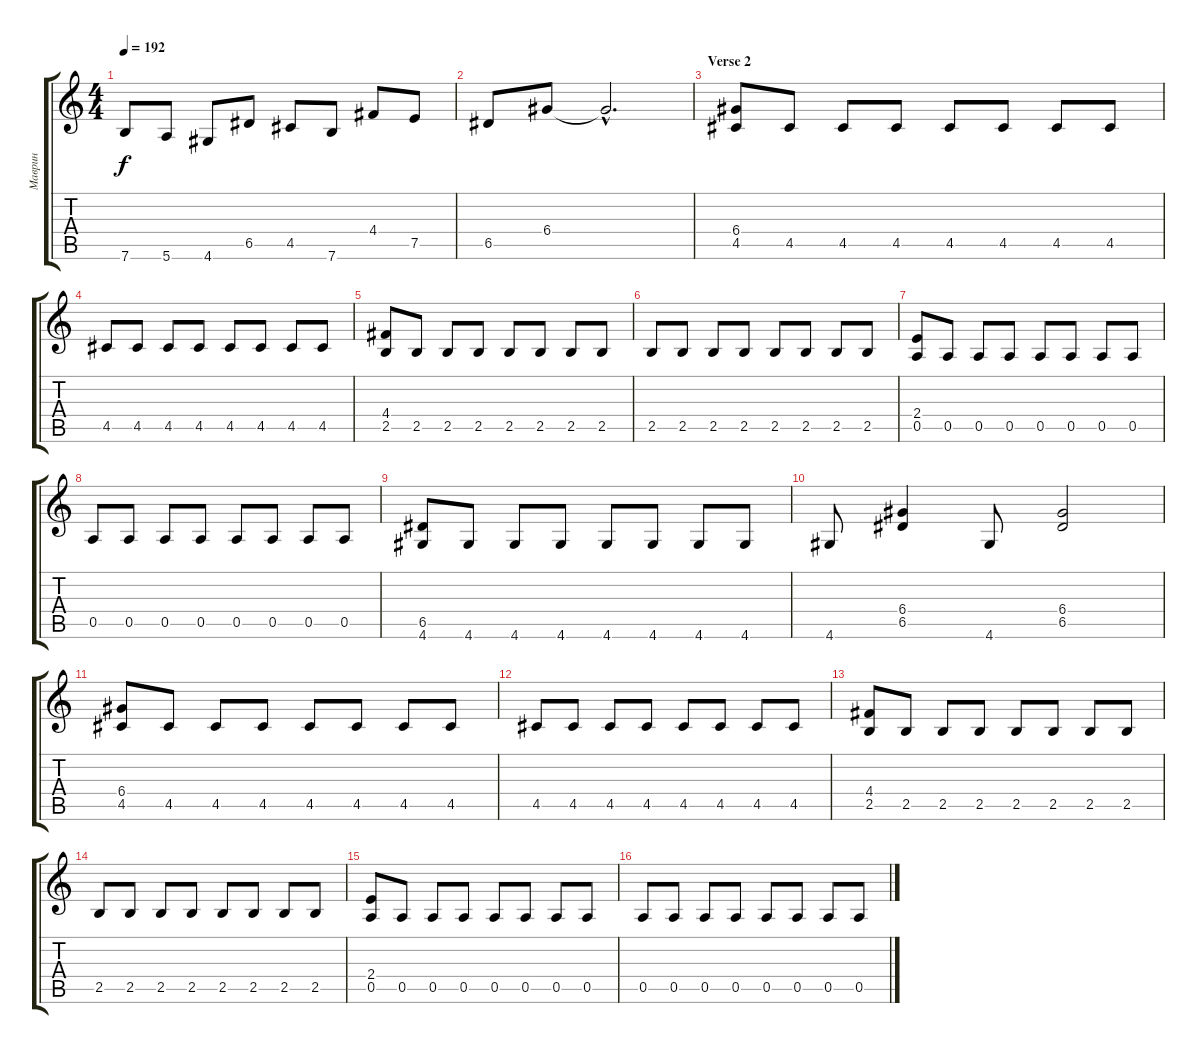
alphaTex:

\track ("Маврин" "Маврин") {instrument distortionguitar}
\staff {score tabs}
\tuning (E4 B3 G3 D3 A2 E2) {hide}
\ts (4 4)
\tempo 192
\clef g2
\ks c
7.6.8{dy f} 5.6.8 4.6.8 6.5.8 4.5.8 7.6.8 4.4.8 7.5.8 |
6.5.8 6.4.8 6.4{hac t}.2{d} |
\section ("" "Verse 2")
(6.4 4.5).8 4.5.8 4.5.8 4.5.8 4.5.8 4.5.8 4.5.8 4.5.8 |
4.5.8 4.5.8 4.5.8 4.5.8 4.5.8 4.5.8 4.5.8 4.5.8 |
(4.4 2.5).8 2.5.8 2.5.8 2.5.8 2.5.8 2.5.8 2.5.8 2.5.8 |
2.5.8 2.5.8 2.5.8 2.5.8 2.5.8 2.5.8 2.5.8 2.5.8 |
(2.4 0.5).8 0.5.8 0.5.8 0.5.8 0.5.8 0.5.8 0.5.8 0.5.8 |
0.5.8 0.5.8 0.5.8 0.5.8 0.5.8 0.5.8 0.5.8 0.5.8 |
(6.5 4.6).8 4.6.8 4.6.8 4.6.8 4.6.8 4.6.8 4.6.8 4.6.8 |
4.6.8 (6.4 6.5).4 4.6.8 (6.4 6.5).2 |
(6.4 4.5).8 4.5.8 4.5.8 4.5.8 4.5.8 4.5.8 4.5.8 4.5.8 |
4.5.8 4.5.8 4.5.8 4.5.8 4.5.8 4.5.8 4.5.8 4.5.8 |
(4.4 2.5).8 2.5.8 2.5.8 2.5.8 2.5.8 2.5.8 2.5.8 2.5.8 |
2.5.8 2.5.8 2.5.8 2.5.8 2.5.8 2.5.8 2.5.8 2.5.8 |
(2.4 0.5).8 0.5.8 0.5.8 0.5.8 0.5.8 0.5.8 0.5.8 0.5.8 |
0.5.8 0.5.8 0.5.8 0.5.8 0.5.8 0.5.8 0.5.8 0.5.8
